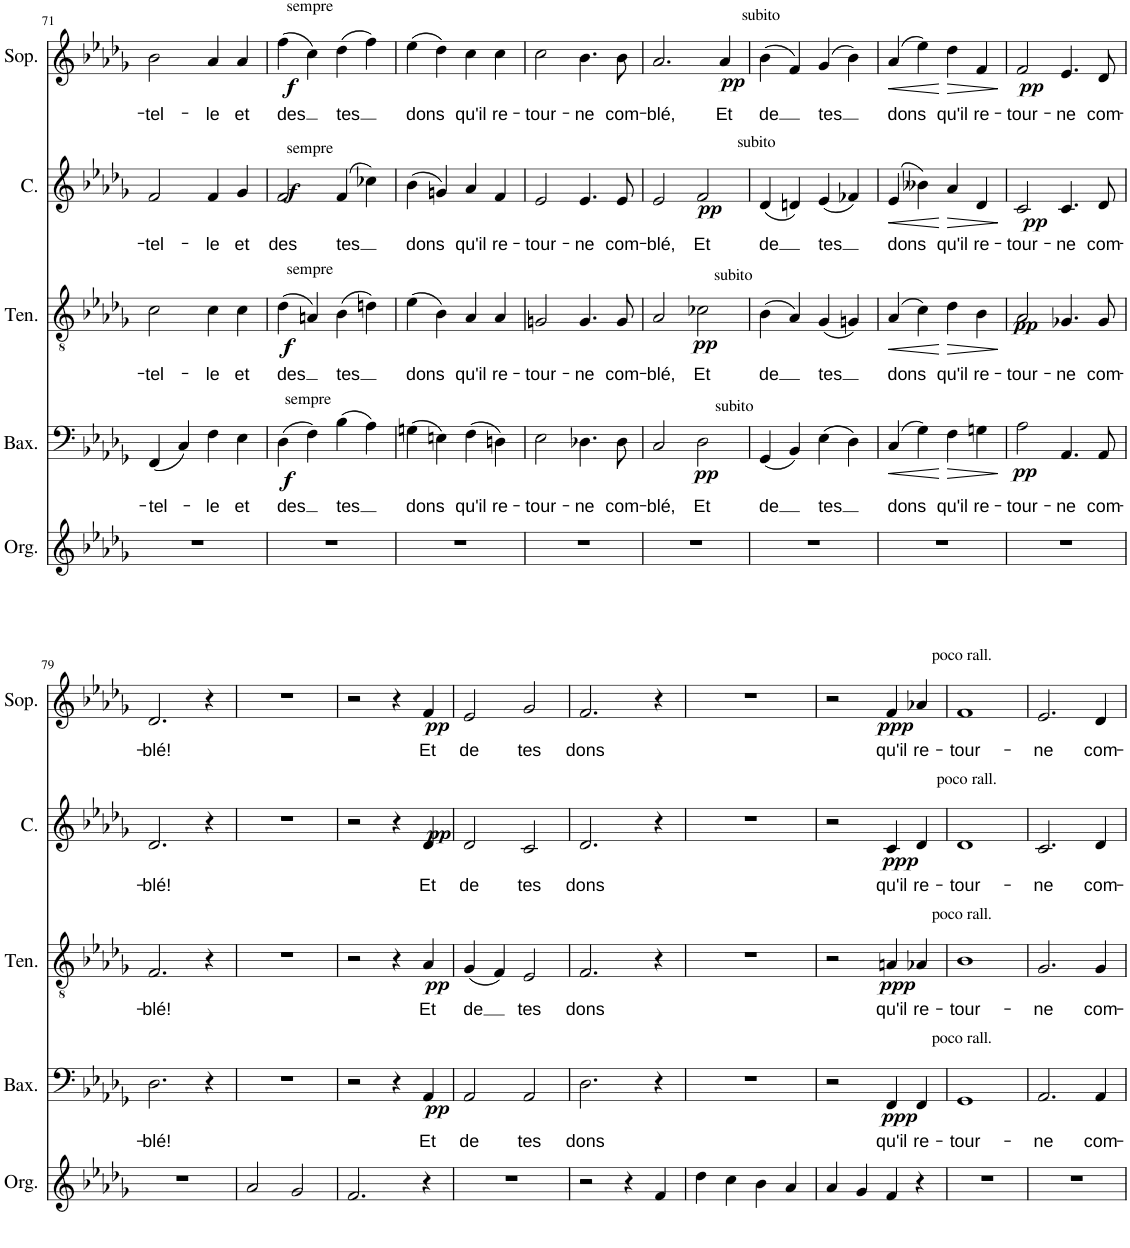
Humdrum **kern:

**kern	**kern	**text	**dynam	**kern	**text	**dynam	**kern	**text	**dynam	**kern	**text	**dynam
*part5	*part4	*part4	*part4	*part3	*part3	*part3	*part2	*part2	*part2	*part1	*part1	*part1
*staff5	*staff4	*staff4	*staff4	*staff3	*staff3	*staff3	*staff2	*staff2	*staff2	*staff1	*staff1	*staff1
*I"Órgão	*I"Baixo	*	*	*I"Tenor	*	*	*I"Contralto	*	*	*I"Soprano	*	*
*	*I'Bax.	*	*	*I'Ten.	*	*	*I'C.	*	*	*I'Sop.	*	*
!!LO:PB:g=z
*clefG2	*clefF4	*	*	*clefGv2	*	*	*clefG2	*	*	*clefG2	*	*
*k[b-e-a-d-g-]	*k[b-e-a-d-g-]	*	*	*k[b-e-a-d-g-]	*	*	*k[b-e-a-d-g-]	*	*	*k[b-e-a-d-g-]	*	*
*M4/4	*M4/4	*	*	*M4/4	*	*	*M4/4	*	*	*M4/4	*	*
*met(c)	*met(c)	*	*	*met(c)	*	*	*met(c)	*	*	*met(c)	*	*
=71	=71	=71	=71	=71	=71	=71	=71	=71	=71	=71	=71	=71
!	!	!LO:LY:b	!	!	!LO:LY:b	!	!	!LO:LY:b	!	!	!LO:LY:b	!
1r	(4FF/	-tel-	.	2c\	-tel-	.	2f/	-tel-	.	2b-\	-tel-	.
.	4C/)	.	.	.	.	.	.	.	.	.	.	.
!	!	!LO:LY:b	!	!	!LO:LY:b	!	!	!LO:LY:b	!	!	!LO:LY:b	!
.	4F\	-le	.	4c\	-le	.	4f/	-le	.	4a-/	-le	.
!	!	!LO:LY:b	!	!	!LO:LY:b	!	!	!LO:LY:b	!	!	!LO:LY:b	!
.	4E-\	et	.	4c\	et	.	4g-/	et	.	4a-/	et	.
=72	=72	=72	=72	=72	=72	=72	=72	=72	=72	=72	=72	=72
!	!	!	!	!	!	!	!	!	!	!LO:TX:a:t=sempre	!	!
!	!	!	!	!	!	!	!LO:TX:a:t=sempre	!	!	!	!	!
!	!	!	!	!LO:TX:a:t=sempre	!	!	!	!	!	!	!	!
!	!LO:TX:a:t=sempre	!	!	!	!	!	!	!	!	!	!	!
!	!	!LO:LY:b	!LO:DY:b	!	!LO:LY:b	!LO:DY:b	!	!LO:LY:b	!LO:DY:b	!	!LO:LY:b	!LO:DY:b
1r	(4D-\	des	f	(4d-\	des	f	2f/	des	f	(4ff\	des	f
.	4F\)	.	.	4An/)	.	.	.	.	.	4cc\)	.	.
!	!	!LO:LY:b	!	!	!LO:LY:b	!	!	!LO:LY:b	!	!	!LO:LY:b	!
.	(4B-\	tes	.	(4B-\	tes	.	(4f/	tes	.	(4dd-\	tes	.
.	4A-\)	.	.	4dn\)	.	.	4cc-X\)	.	.	4ff\)	.	.
=73	=73	=73	=73	=73	=73	=73	=73	=73	=73	=73	=73	=73
!	!	!LO:LY:b	!	!	!LO:LY:b	!	!	!LO:LY:b	!	!	!LO:LY:b	!
1r	(4Gn\	dons	.	(4e-\	dons	.	(4b-\	dons	.	(4ee-\	dons	.
.	4En\)	.	.	4B-\)	.	.	4gn/)	.	.	4dd-\)	.	.
!	!	!LO:LY:b	!	!	!LO:LY:b	!	!	!LO:LY:b	!	!	!LO:LY:b	!
.	(4F\	qu'il	.	4A-/	qu'il	.	4a-/	qu'il	.	4cc\	qu'il	.
!	!	!LO:LY:b	!	!	!LO:LY:b	!	!	!LO:LY:b	!	!	!LO:LY:b	!
.	4Dn\)	re-	.	4A-/	re-	.	4f/	re-	.	4cc\	re-	.
=74	=74	=74	=74	=74	=74	=74	=74	=74	=74	=74	=74	=74
!	!	!LO:LY:b	!	!	!LO:LY:b	!	!	!LO:LY:b	!	!	!LO:LY:b	!
1r	2E-\	-tour-	.	2Gn/	-tour-	.	2e-/	-tour-	.	2cc\	-tour-	.
!	!	!LO:LY:b	!	!	!LO:LY:b	!	!	!LO:LY:b	!	!	!LO:LY:b	!
.	4.D-X\	-ne	.	4.G/	-ne	.	4.e-/	-ne	.	4.b-\	-ne	.
!	!	!LO:LY:b	!	!	!LO:LY:b	!	!	!LO:LY:b	!	!	!LO:LY:b	!
.	8D-\	com-	.	8G/	com-	.	8e-/	com-	.	8b-\	com-	.
=75	=75	=75	=75	=75	=75	=75	=75	=75	=75	=75	=75	=75
!	!	!LO:LY:b	!	!	!LO:LY:b	!	!	!LO:LY:b	!	!	!LO:LY:b	!
1r	2C/	-blé,	.	2A-/	-blé,	.	2e-/	-blé,	.	2.a-/	-blé,	.
!	!	!	!	!LO:TX:a:t=subito	!	!	!	!	!	!	!	!
!	!LO:TX:a:t=subito	!	!	!	!	!	!	!	!	!	!	!
!	!	!LO:LY:b	!LO:DY:b	!	!LO:LY:b	!LO:DY:b	!	!LO:LY:b	!LO:DY:b	!	!	!
.	2D-\	Et	pp	2c-X\	Et	pp	2f/	Et	pp	.	.	.
!	!	!	!	!	!	!	!	!	!	!	!LO:LY:b	!LO:DY:b
.	.	.	.	.	.	.	.	.	.	4a-/	Et	pp
=76	=76	=76	=76	=76	=76	=76	=76	=76	=76	=76	=76	=76
!	!	!	!	!	!	!	!	!	!	!LO:TX:a:t=subito	!	!
!	!	!	!	!	!	!	!LO:TX:a:t=subito	!	!	!	!	!
!	!	!LO:LY:b	!	!	!LO:LY:b	!	!	!LO:LY:b	!	!	!LO:LY:b	!
1r	(4GG-/	de	.	(4B-\	de	.	(4d-/	de	.	(4b-\	de	.
.	4BB-/)	.	.	4A-/)	.	.	4dn/)	.	.	4f/)	.	.
!	!	!LO:LY:b	!	!	!LO:LY:b	!	!	!LO:LY:b	!	!	!LO:LY:b	!
.	(4E-\	tes	.	(4G-/	tes	.	(4e-/	tes	.	(4g-/	tes	.
.	4D-\)	.	.	4Gn/)	.	.	4f-X/)	.	.	4b-\)	.	.
=77	=77	=77	=77	=77	=77	=77	=77	=77	=77	=77	=77	=77
!	!	!LO:LY:b	!LO:HP:b	!	!LO:LY:b	!LO:HP:b	!	!LO:LY:b	!LO:HP:b	!	!LO:LY:b	!LO:HP:b
1r	(4C/	dons	<	(4A-/	dons	<	(4e-/	dons	<	(4a-/	dons	<
.	4G-\)	.	.	4c\)	.	.	4b--X\)	.	.	4ee-\)	.	.
!	!	!LO:LY:b	!LO:HP:n=1:b	!	!LO:LY:b	!LO:HP:n=1:b	!	!LO:LY:b	!LO:HP:n=1:b	!	!LO:LY:b	!LO:HP:n=1:b
.	4F\	qu'il	[ >	4d-\	qu'il	[ >	4a-/	qu'il	[ >	4dd-\	qu'il	[ >
!	!	!LO:LY:b	!	!	!LO:LY:b	!	!	!LO:LY:b	!	!	!LO:LY:b	!
.	4Gn\	re-	.	4B-\	re-	.	4d-/	re-	.	4f/	re-	.
.	.	.	]	.	.	]	.	.	]	.	.	]
=78	=78	=78	=78	=78	=78	=78	=78	=78	=78	=78	=78	=78
!	!	!LO:LY:b	!LO:DY:b	!	!LO:LY:b	!LO:DY:b	!	!LO:LY:b	!LO:DY:b	!	!LO:LY:b	!LO:DY:b
1r	2A-\	-tour-	pp	2A-/	-tour-	pp	2c/	-tour-	pp	2f/	-tour-	pp
!	!	!LO:LY:b	!	!	!LO:LY:b	!	!	!LO:LY:b	!	!	!LO:LY:b	!
.	4.AA-/	-ne	.	4.G-X/	-ne	.	4.c/	-ne	.	4.e-/	-ne	.
!	!	!LO:LY:b	!	!	!LO:LY:b	!	!	!LO:LY:b	!	!	!LO:LY:b	!
.	8AA-/	com-	.	8G-/	com-	.	8d-/	com-	.	8d-/	com-	.
!!LO:LB:g=z
=79	=79	=79	=79	=79	=79	=79	=79	=79	=79	=79	=79	=79
!	!	!LO:LY:b	!	!	!LO:LY:b	!	!	!LO:LY:b	!	!	!LO:LY:b	!
1r	2.D-\	-blé!	.	2.F/	-blé!	.	2.d-/	-blé!	.	2.d-/	-blé!	.
.	4r	.	.	4r	.	.	4r	.	.	4r	.	.
=80	=80	=80	=80	=80	=80	=80	=80	=80	=80	=80	=80	=80
2a-/	1r	.	.	1r	.	.	1r	.	.	1r	.	.
2g-/	.	.	.	.	.	.	.	.	.	.	.	.
=81	=81	=81	=81	=81	=81	=81	=81	=81	=81	=81	=81	=81
2.f/	2r	.	.	2r	.	.	2r	.	.	2r	.	.
.	4r	.	.	4r	.	.	4r	.	.	4r	.	.
!	!	!LO:LY:b	!LO:DY:b	!	!LO:LY:b	!LO:DY:b	!	!LO:LY:b	!LO:DY:b	!	!LO:LY:b	!LO:DY:b
4r	4AA-/	Et	pp	4A-/	Et	pp	4d-/	Et	pp	4f/	Et	pp
=82	=82	=82	=82	=82	=82	=82	=82	=82	=82	=82	=82	=82
!	!	!LO:LY:b	!	!	!LO:LY:b	!	!	!LO:LY:b	!	!	!LO:LY:b	!
1r	2AA-/	de	.	(4G-/	de	.	2d-/	de	.	2e-/	de	.
.	.	.	.	4F/)	.	.	.	.	.	.	.	.
!	!	!LO:LY:b	!	!	!LO:LY:b	!	!	!LO:LY:b	!	!	!LO:LY:b	!
.	2AA-/	tes	.	2E-/	tes	.	2c/	tes	.	2g-/	tes	.
=83	=83	=83	=83	=83	=83	=83	=83	=83	=83	=83	=83	=83
!	!	!LO:LY:b	!	!	!LO:LY:b	!	!	!LO:LY:b	!	!	!LO:LY:b	!
2r	2.D-\	dons	.	2.F/	dons	.	2.d-/	dons	.	2.f/	dons	.
4r	.	.	.	.	.	.	.	.	.	.	.	.
4f/	4r	.	.	4r	.	.	4r	.	.	4r	.	.
=84	=84	=84	=84	=84	=84	=84	=84	=84	=84	=84	=84	=84
4dd-\	1r	.	.	1r	.	.	1r	.	.	1r	.	.
4cc\	.	.	.	.	.	.	.	.	.	.	.	.
4b-\	.	.	.	.	.	.	.	.	.	.	.	.
4a-/	.	.	.	.	.	.	.	.	.	.	.	.
=85	=85	=85	=85	=85	=85	=85	=85	=85	=85	=85	=85	=85
4a-/	2r	.	.	2r	.	.	2r	.	.	2r	.	.
4g-/	.	.	.	.	.	.	.	.	.	.	.	.
!	!	!LO:LY:b	!LO:DY:b	!	!LO:LY:b	!LO:DY:b	!	!LO:LY:b	!LO:DY:b	!	!LO:LY:b	!LO:DY:b
4f/	4FF/	qu'il	ppp	4An/	qu'il	ppp	4c/	qu'il	ppp	4f/	qu'il	ppp
!	!	!LO:LY:b	!	!	!LO:LY:b	!	!	!LO:LY:b	!	!	!LO:LY:b	!
4r	4FF/	re-	.	4A-X/	re-	.	4d-/	re-	.	4a-X/	re-	.
=86	=86	=86	=86	=86	=86	=86	=86	=86	=86	=86	=86	=86
!	!	!	!	!	!	!	!	!	!	!LO:TX:a:t=poco rall.	!	!
!	!	!	!	!	!	!	!LO:TX:a:t=poco rall.	!	!	!	!	!
!	!	!	!	!LO:TX:a:t=poco rall.	!	!	!	!	!	!	!	!
!	!LO:TX:a:t=poco rall.	!	!	!	!	!	!	!	!	!	!	!
!	!	!LO:LY:b	!	!	!LO:LY:b	!	!	!LO:LY:b	!	!	!LO:LY:b	!
1r	1GG-	-tour-	.	1B-	-tour-	.	1d-	-tour-	.	1f	-tour-	.
=87	=87	=87	=87	=87	=87	=87	=87	=87	=87	=87	=87	=87
!	!	!LO:LY:b	!	!	!LO:LY:b	!	!	!LO:LY:b	!	!	!LO:LY:b	!
1r	2.AA-/	-ne	.	2.G-/	-ne	.	2.c/	-ne	.	2.e-/	-ne	.
!	!	!LO:LY:b	!	!	!LO:LY:b	!	!	!LO:LY:b	!	!	!LO:LY:b	!
.	4AA-/	com-	.	4G-/	com-	.	4d-/	com-	.	4d-/	com-	.
=	=	=	=	=	=	=	=	=	=	=	=	=
*-	*-	*-	*-	*-	*-	*-	*-	*-	*-	*-	*-	*-
